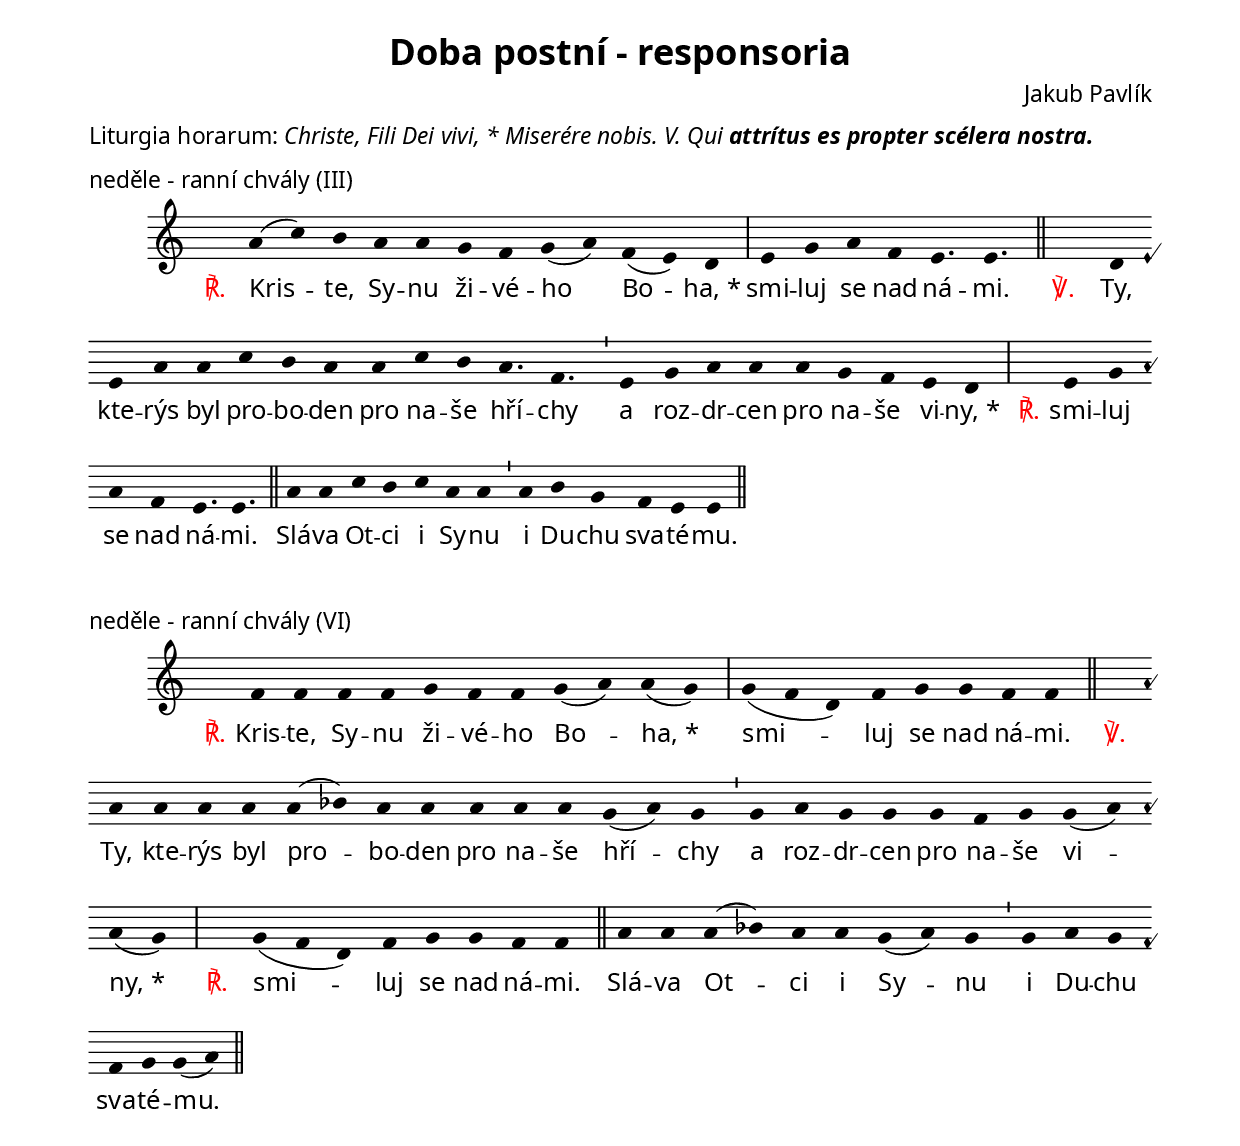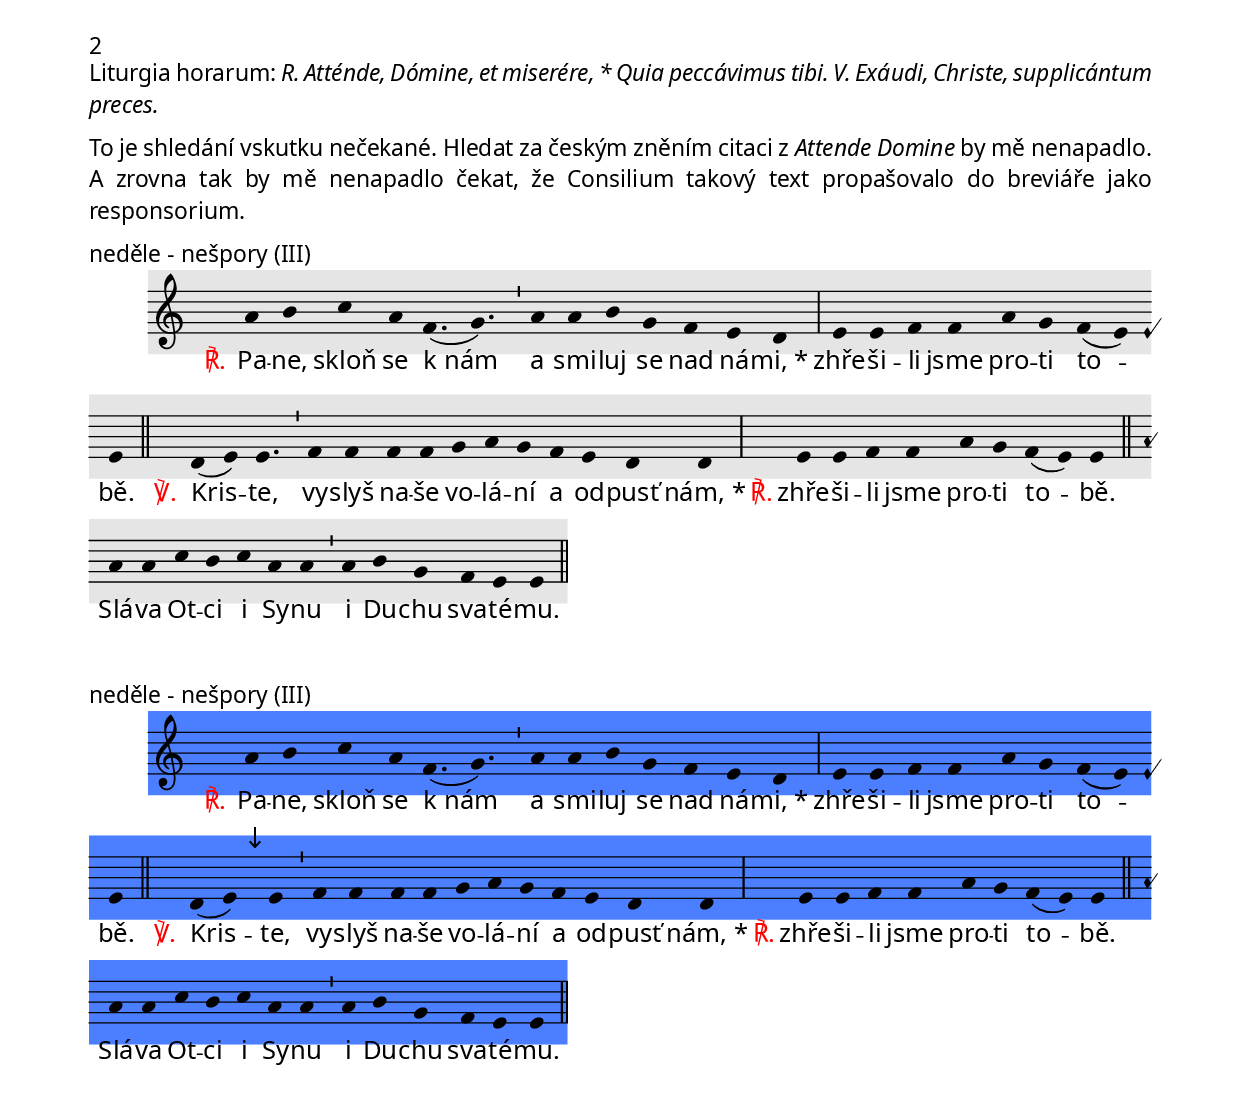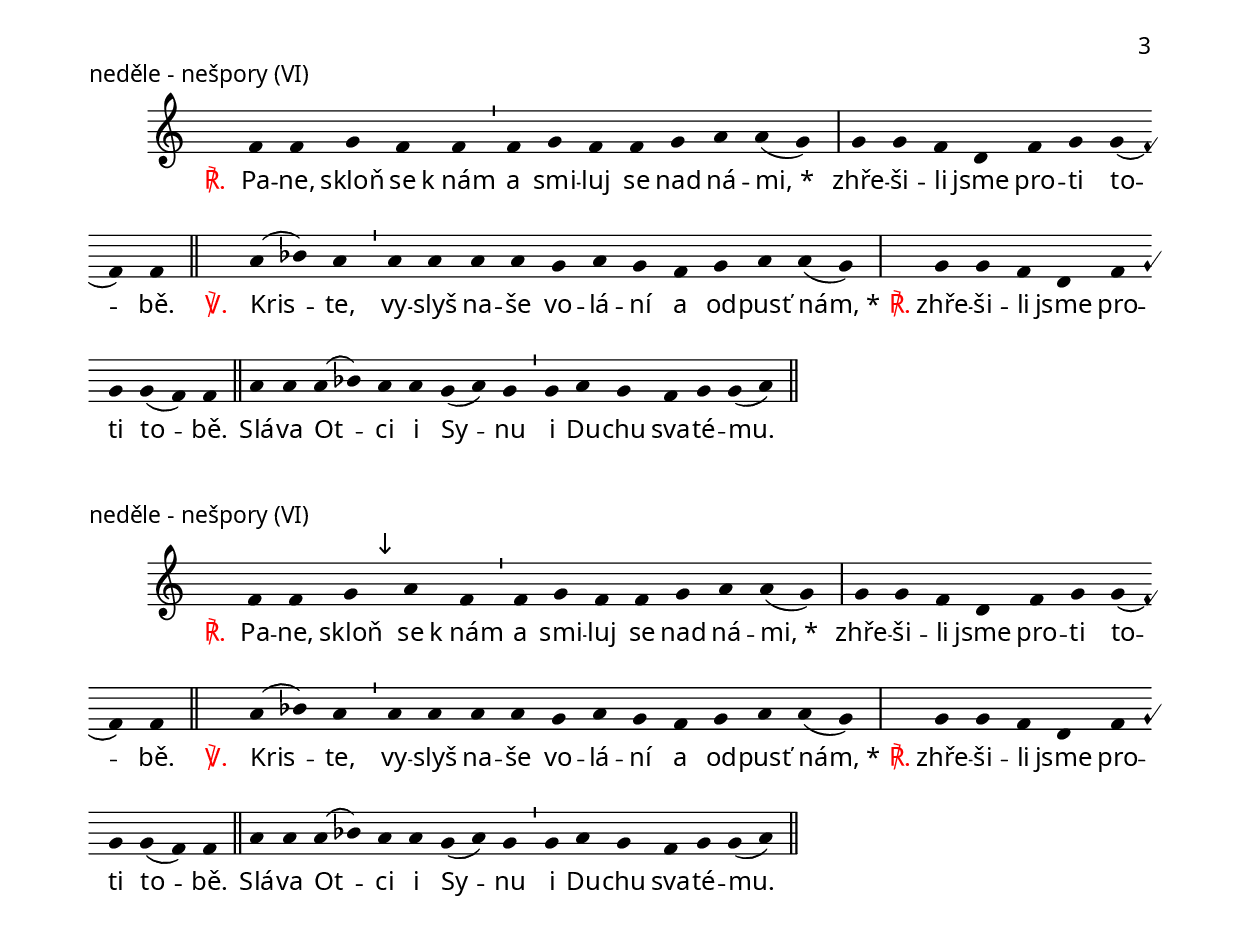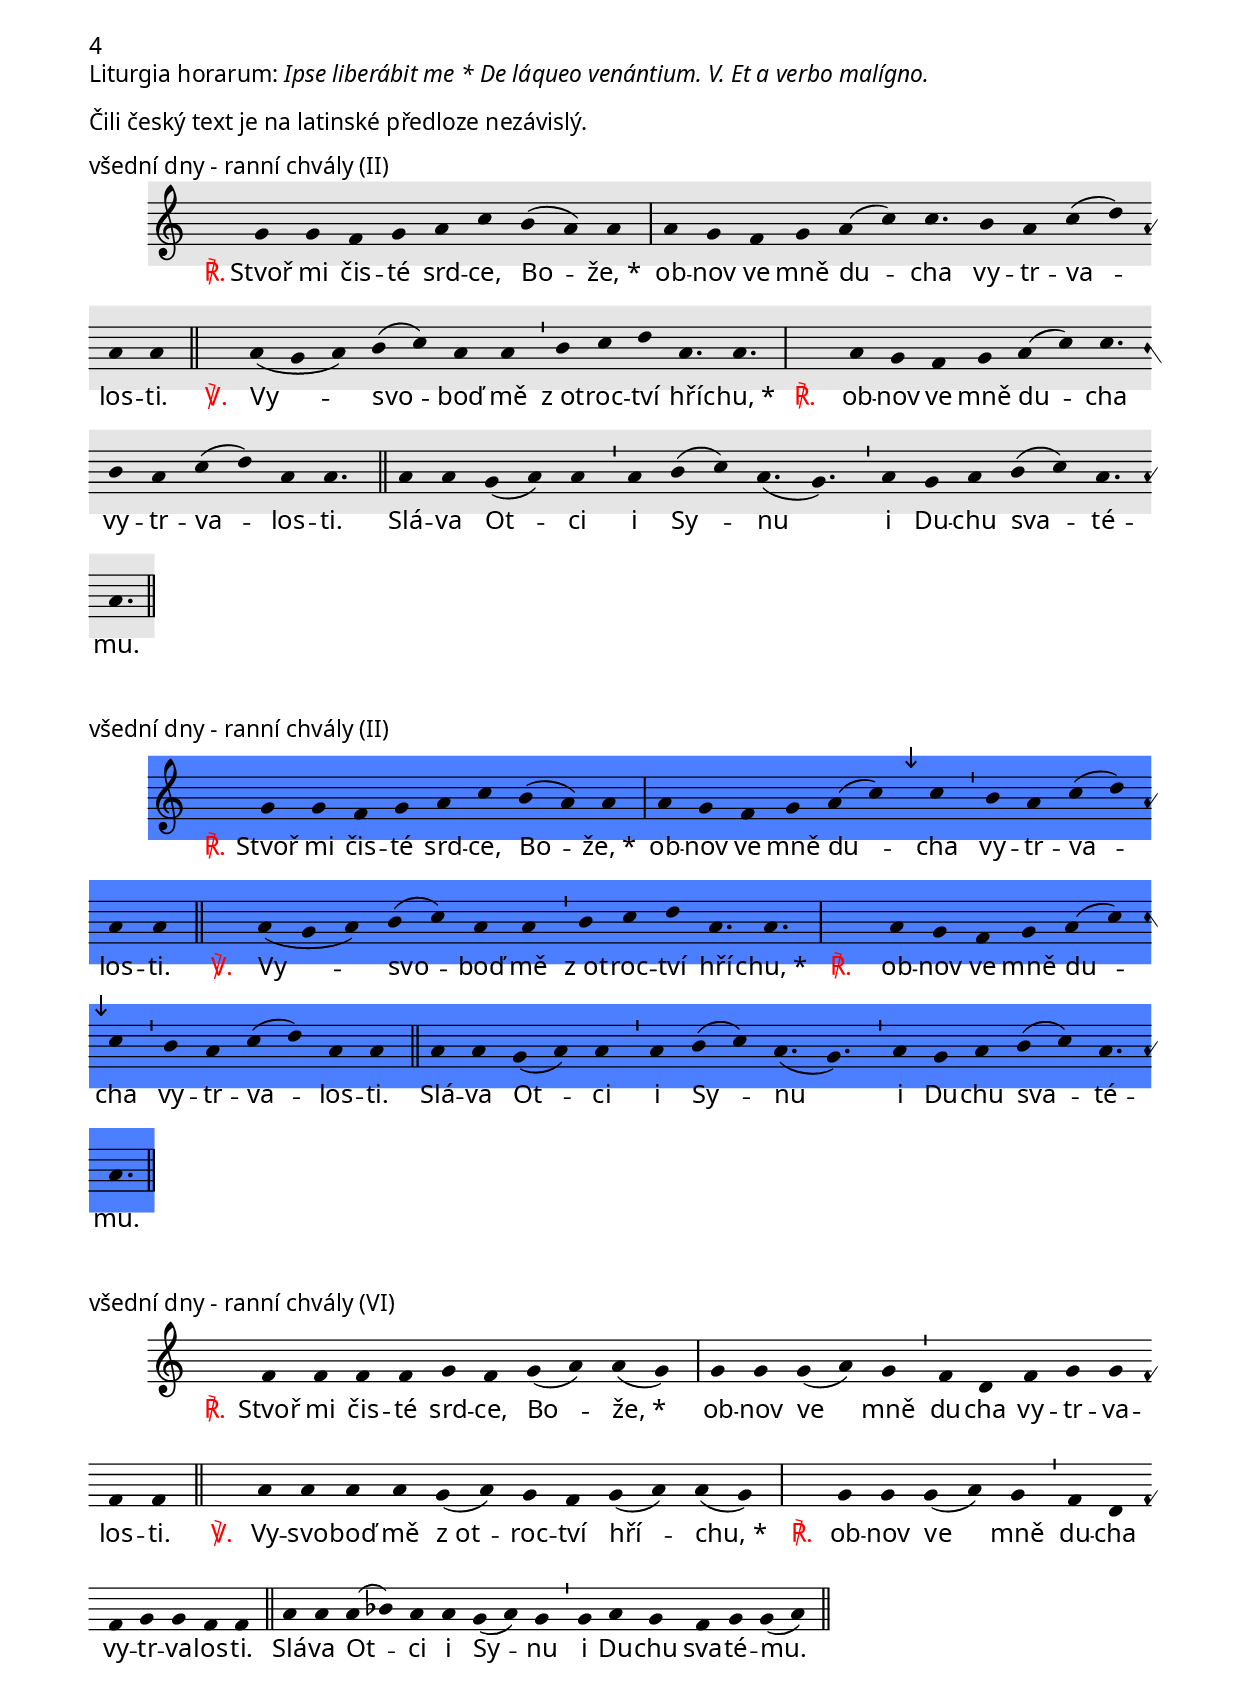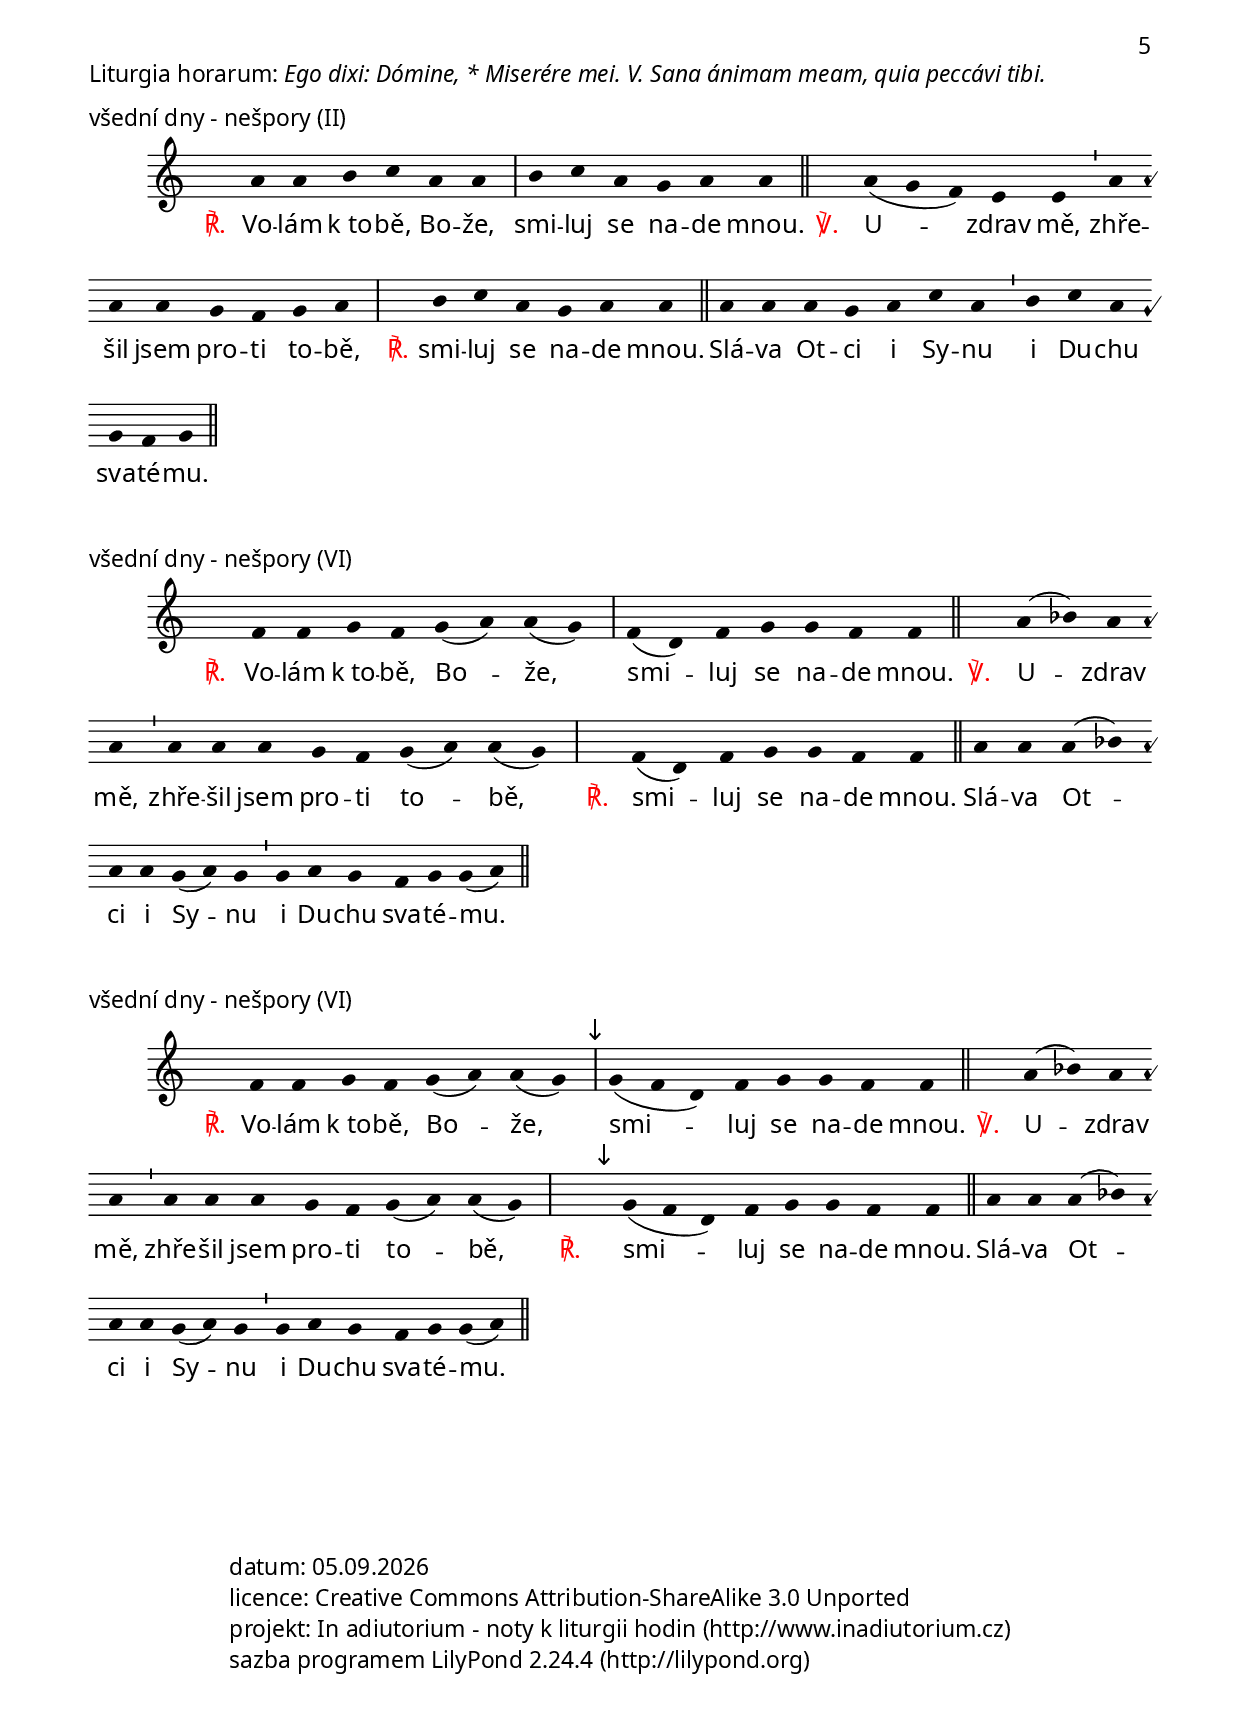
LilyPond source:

\version "2.12.3"

\header {
  title = "Doba postní - responsoria"
  composer = "Jakub Pavlík"
}

\include "spolecne.ly"
\include "dilyresponsorii.ly"

\paper {
  % neroztahovat noty na celou stranku, ale nechat misto dole:
  ragged-bottom = ##t
}

\markup\justify{
  Liturgia horarum:
  \italic{
    Christe, Fili Dei vivi, * Miserére nobis.
    V. Qui \bold{attrítus es propter scélera nostra.}
  }
}

\score {
  \relative c'' {
    \choralniRezim

    \neviditelna a
    a4( c) b a a g f g( a) f( e) d \barMax
    e4 g a f e4. e \barFinalis

    \neviditelna d
    d4 e a a c b a a c b a4. f \barMin e4 g a a a g f e d \barMax
    \neviditelna e
    e4 g a f e4. e \barFinalis

    a4 a c b c a a \barMin
    a4 b g f e e \barFinalis
  }
  \addlyrics {
    \Response Kris -- te, Sy -- nu ži -- vé -- ho Bo -- ha,_*
    smi -- luj se nad ná -- mi.

    \Verse Ty, kte -- rýs byl pro -- bo -- den pro na -- še hří -- chy a roz -- dr -- cen pro na -- še vi -- ny,_*
    \Response smi -- luj se nad ná -- mi.

    \textRespDoxologie
  }
  \header {
    quid = "resp."
    modus = "III"
    titulus = "neděle - ranní chvály"
    piece = \markup\sestavTitulekRespII
    id = "ne-rch"
  }
}

\score {
  \relative c' {
      \choralniRezim

      % R
      \neviditelna f
      f4 f f f g f f g( a) a( g) \barMax
      g( f d) f g g f f \barFinalis
      % V
      \neviditelna f
      a4 a a a a( bes) a a a a a g( a) g \barMin
      g a g g g f g g( a) a( g) \barMax
      % R
      \neviditelna g
      g( f d) f g g f f \barFinalis
      % Slava
      \respVIdoxologie \barFinalis
    }
  \addlyrics {
    \Response Kris -- te, Sy -- nu ži -- vé -- ho Bo -- ha,_*
    smi -- luj se nad ná -- mi.
    \Verse Ty, kte -- rýs byl pro -- bo -- den pro na -- še hří -- chy
    a roz -- dr -- cen pro na -- še vi -- ny,_*
    \Response smi -- luj se nad ná -- mi.
    \textRespDoxologie
  }
  \header {
    quid = "resp."
    modus = "VI"
    titulus = "neděle - ranní chvály"
    piece = \markup\sestavTitulekRespII
    fial = "responsoria.ly#1ne-rch?jiny_vers"
    id = "ne-rch"
  }
}

\pageBreak

\markup\justify{
  Liturgia horarum:
  \italic{
    R. Atténde, Dómine, et miserére, * Quia peccávimus tibi.
    V. Exáudi, Christe, supplicántum preces.
  }
}
\markup\justify{
  To je shledání vskutku nečekané.
  Hledat za českým zněním citaci z \italic{Attende Domine}
  by mě nenapadlo.
  A zrovna tak by mě nenapadlo čekat, že Consilium takový text propašovalo
  do breviáře jako responsorium.
}

\score {
  \relative c'' {
    \zvyraznovacSedy
    \choralniRezim

    \neviditelna a
    a4 b c a f4.( g) \barMin a4 a b g f e d \barMax
    e4 e f f a g f( e) e \barFinalis

    \neviditelna d
    d4( e) e4. \barMin f4 f f f g a g f e d d \barMax
    \neviditelna e
    e4 e f f a g f( e) e \barFinalis \break

    a4 a c b c a a \barMin
    a4 b g f e e \barFinalis
  }
  \addlyrics {
    \Response Pa -- ne, skloň se k_nám a smi -- luj se nad ná -- mi,_*
    zhře -- ši -- li jsme pro -- ti to -- bě.

    \Verse Kris -- te, vy -- slyš na -- še vo -- lá -- ní a od -- pusť nám,_*
    \Response zhře -- ši -- li jsme pro -- ti to -- bě.

    \textRespDoxologie
  }
  \header {
    quid = "resp."
    modus = "III"
    titulus = "neděle - nešpory"
    piece = \markup\sestavTitulekRespII
    id = "ne-ne"
  }
}

\score {
  \relative c'' {
    \zvyraznovacModry
    \choralniRezim

    \neviditelna a
    a4 b c a f4.( g) \barMin a4 a b g f e d \barMax
    e4 e f f a g f( e) e \barFinalis

    \neviditelna d
    d4( e) \mark\sipka e \barMin f4 f f f g a g f e d d \barMax
    \neviditelna e
    e4 e f f a g f( e) e \barFinalis \break

    a4 a c b c a a \barMin
    a4 b g f e e \barFinalis
  }
  \addlyrics {
    \Response Pa -- ne, skloň se k_nám a smi -- luj se nad ná -- mi,_*
    zhře -- ši -- li jsme pro -- ti to -- bě.

    \Verse Kris -- te, vy -- slyš na -- še vo -- lá -- ní a od -- pusť nám,_*
    \Response zhře -- ši -- li jsme pro -- ti to -- bě.

    \textRespDoxologie
  }
  \header {
    quid = "resp."
    modus = "III"
    titulus = "neděle - nešpory"
    piece = \markup\sestavTitulekRespII
    id = "ne-ne"
  }
}

\score {
  \relative c' {
    \choralniRezim

    % R
    \neviditelna f
    f4 f g f f \barMin f g f f g a a( g) \barMax
    g g f d f g g( f) f \barFinalis
    % V
    \neviditelna a
    a( bes) a \barMin a a a a g a g f g a a( g) \barMax
    % R
    \neviditelna a
    g g f d f g g( f) f \barFinalis
    \respVIdoxologie \barFinalis
  }
  \addlyrics {
    \Response Pa -- ne, skloň se k_nám a smi -- luj se nad ná -- mi,_*
    zhře -- ši -- li jsme pro -- ti to -- bě.
    \Verse Kris -- te, vy -- slyš na -- še vo -- lá -- ní a od -- pusť nám,_*
    \Response zhře -- ši -- li jsme pro -- ti to -- bě.
    \textRespDoxologie
  }
  \header {
    quid = "resp."
    modus = "VI"
    titulus = "neděle - nešpory"
    piece = \markup\sestavTitulekRespII
    id = "ne-ne"
  }
}

\score {
  \relative c' {
    \choralniRezim

    % R
    \neviditelna f
    f4 f g \mark\sipka a f \barMin f g f f g a a( g) \barMax
    g g f d f g g( f) f \barFinalis
    % V
    \neviditelna a
    a( bes) a \barMin a a a a g a g f g a a( g) \barMax
    % R
    \neviditelna a
    g g f d f g g( f) f \barFinalis
    \respVIdoxologie \barFinalis
  }
  \addlyrics {
    \Response Pa -- ne, skloň se k_nám a smi -- luj se nad ná -- mi,_*
    zhře -- ši -- li jsme pro -- ti to -- bě.
    \Verse Kris -- te, vy -- slyš na -- še vo -- lá -- ní a od -- pusť nám,_*
    \Response zhře -- ši -- li jsme pro -- ti to -- bě.
    \textRespDoxologie
  }
  \header {
    quid = "resp."
    modus = "VI"
    titulus = "neděle - nešpory"
    piece = \markup\sestavTitulekRespII
    id = "ne-ne"
  }
}

\pageBreak

\markup\justify{
  Liturgia horarum:
  \italic{
    Ipse liberábit me * De láqueo venántium.
    V. Et a verbo malígno.
  }
}
\markup{
  Čili český text je na latinské předloze nezávislý.
}

\score {
  \relative c'' {
    \zvyraznovacSedy
    \choralniRezim

    \neviditelna g
    g4 g f g a c b( a) a \barMax
    a4 g f g a( c) c4. b4 a c( d) a a \barFinalis

    \neviditelna  a
    a4( g a) b( c) a a \barMin b4 c d a4. a \barMax
    \neviditelna a
    a4 g f g a( c) c4. b4 a c( d) a a4. \barFinalis

    a4 a g( a) a \barMin a4 b( c) a4.( g) \barMin a4 g a b( c) a4. a \barFinalis
  }
  \addlyrics {
    \Response Stvoř mi čis -- té srd -- ce, Bo -- že,_*
    ob -- nov ve mně du -- cha vy -- tr -- va -- los -- ti.

    \Verse Vy -- svo -- boď mě z_ot -- roc -- tví hří -- chu,_*
    \Response ob -- nov ve mně du -- cha vy -- tr -- va -- los -- ti.

    \textRespDoxologie
  }
  \header {
    quid = "resp."
    modus = "II"
    titulus = "všední dny - ranní chvály"
    piece = \markup\sestavTitulekRespII
    id = "fe-rch"
  }
}

\score {
  \relative c'' {
    \zvyraznovacModry
    \choralniRezim

    \neviditelna g
    g4 g f g a c b( a) a \barMax
    a4 g f g a( c) \mark\sipka c \barMin b4 a c( d) a a \barFinalis

    \neviditelna  a
    a4( g a) b( c) a a \barMin b4 c d a4. a \barMax
    \neviditelna a
    a4 g f g a( c) \mark\sipka c \barMin b4 a c( d) a a \barFinalis

    a4 a g( a) a \barMin a4 b( c) a4.( g) \barMin a4 g a b( c) a4. a \barFinalis
  }
  \addlyrics {
    \Response Stvoř mi čis -- té srd -- ce, Bo -- že,_*
    ob -- nov ve mně du -- cha vy -- tr -- va -- los -- ti.

    \Verse Vy -- svo -- boď mě z_ot -- roc -- tví hří -- chu,_*
    \Response ob -- nov ve mně du -- cha vy -- tr -- va -- los -- ti.

    \textRespDoxologie
  }
  \header {
    quid = "resp."
    modus = "II"
    titulus = "všední dny - ranní chvály"
    piece = \markup\sestavTitulekRespII
    id = "fe-rch"
  }
}

\score {
  \relative c' {
    \choralniRezim

    % R
    \neviditelna f
    f4 f f f g f g( a) a( g) \barMax
    g g g( a) g \barMin f d f g g f f \barFinalis
    % V
    \neviditelna  a
    a4 a a a g( a) g f g( a) a( g) \barMax
    % R
    \neviditelna a
    g g g( a) g \barMin f d f g g f f \barFinalis
    \respVIdoxologie \barFinalis
  }
  \addlyrics {
    \Response Stvoř mi čis -- té srd -- ce, Bo -- že,_*
    ob -- nov ve mně du -- cha vy -- tr -- va -- los -- ti.
    \Verse Vy -- svo -- boď mě z_ot -- roc -- tví hří -- chu,_*
    \Response ob -- nov ve mně du -- cha vy -- tr -- va -- los -- ti.
    \textRespDoxologie
  }
  \header {
    quid = "resp."
    modus = "VI"
    titulus = "všední dny - ranní chvály"
    piece = \markup\sestavTitulekRespII
    id = "fe-rch"
  }
}

\pageBreak

\markup\justify{
  Liturgia horarum:
  \italic{
    Ego dixi: Dómine, * Miserére mei.
    V. Sana ánimam meam, quia peccávi tibi.
  }
}

\score {
  \relative c'' {
    \choralniRezim

    \neviditelna a
    a4 a b c a a \barMax
    b4 c a g a a \barFinalis

    \neviditelna a
    a4( g f) e e \barMin a4 a a g f g a \barMax
    \neviditelna b
    b4 c a g a a \barFinalis

    a4 a a g a c a \barMin b c a g f g \barFinalis
  }
  \addlyrics {
    \Response Vo -- lám k_to -- bě, Bo -- že,
    smi -- luj se na -- de mnou.

    \Verse U -- zdrav mě, zhře -- šil jsem pro -- ti to -- bě,
    \Response smi -- luj se na -- de mnou.

    \textRespDoxologie
  }
  \header {
    quid = "resp."
    modus = "II"
    titulus = "všední dny - nešpory"
    piece = \markup\sestavTitulekRespII
    id = "fe-ne"
  }
}

\score {
  \relative c' {
    \choralniRezim

    % R
    \neviditelna f
    f4 f g f g( a) a( g) \barMax
    f( d) f g g f f \barFinalis
    % V
    \neviditelna a
    a4( bes) a a \barMin a a a g f g( a) a( g) \barMax
    % R
    \neviditelna a
    f( d) f g g f f \barFinalis
    \respVIdoxologie \barFinalis
  }
  \addlyrics {
    \Response Vo -- lám k_to -- bě, Bo -- že,
    smi -- luj se na -- de mnou.
    \Verse U -- zdrav mě, zhře -- šil jsem pro -- ti to -- bě,
    \Response smi -- luj se na -- de mnou.
    \textRespDoxologie
  }
  \header {
    quid = "resp."
    modus = "VI"
    titulus = "všední dny - nešpory"
    piece = \markup\sestavTitulekRespII
    id = "fe-ne"
  }
}

\score {
  \relative c' {
    \choralniRezim

    % R
    \neviditelna f
    f4 f g f g( a) a( g) \barMax
    \mark\sipka g( f d) f g g f f \barFinalis
    % V
    \neviditelna a
    a4( bes) a a \barMin a a a g f g( a) a( g) \barMax
    % R
    \neviditelna a
    \mark\sipka g( f d) f g g f f \barFinalis
    \respVIdoxologie \barFinalis
  }
  \addlyrics {
    \Response Vo -- lám k_to -- bě, Bo -- že,
    smi -- luj se na -- de mnou.
    \Verse U -- zdrav mě, zhře -- šil jsem pro -- ti to -- bě,
    \Response smi -- luj se na -- de mnou.
    \textRespDoxologie
  }
  \header {
    quid = "resp."
    modus = "VI"
    titulus = "všední dny - nešpory"
    fial = "responsoria.ly#1st-ne?cast=2"
    piece = \markup\sestavTitulekRespII
    id = "fe-ne"
  }
}
